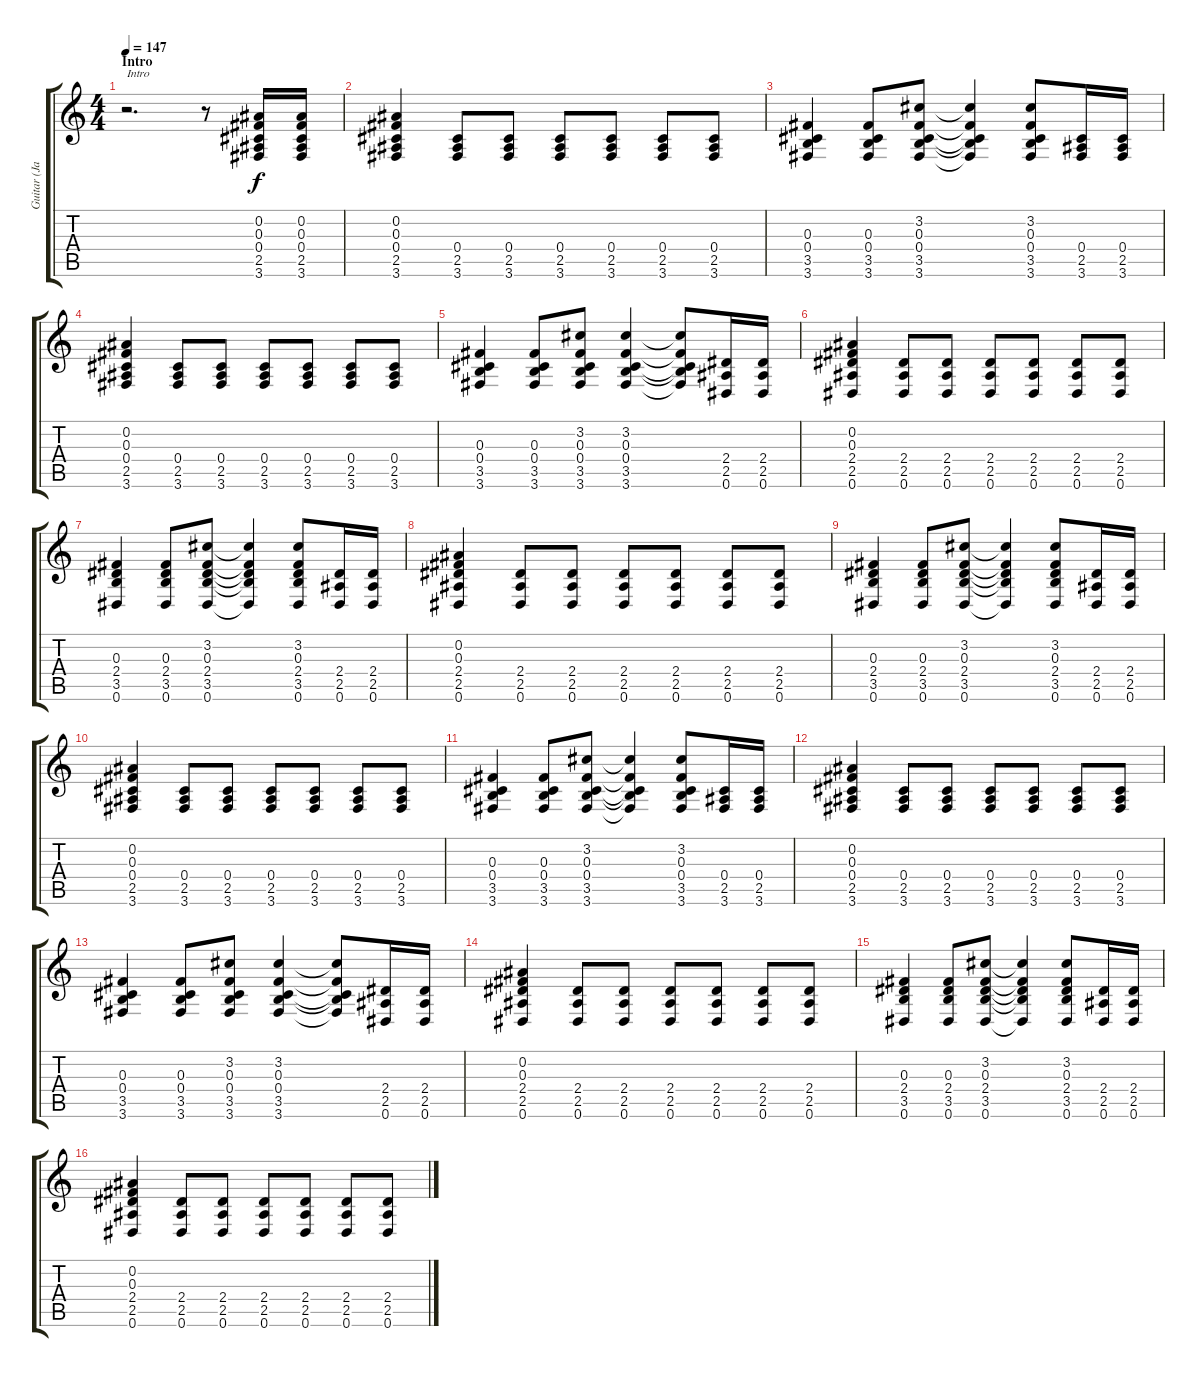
\track ("Guitar (James)" "Guitar (Ja") {instrument electricguitarjazz}
\staff {score tabs}
\tuning (Eb4 Bb3 Gb3 Db3 Ab2 Eb2) {hide}
\ts (4 4)
\section ("" "Intro")
\tempo 147
\clef g2
\ks c
r.2{d txt "Intro" dy f instrument electricguitarjazz} r.8 (0.2 0.3 0.4 2.5 3.6).16 (0.2 0.3 0.4 2.5 3.6).16 |
(0.2 0.3 0.4 2.5 3.6).4 (0.4 2.5 3.6).8 (0.4 2.5 3.6).8 (0.4 2.5 3.6).8 (0.4 2.5 3.6).8 (0.4 2.5 3.6).8 (0.4 2.5 3.6).8 |
(0.3 0.4 3.5 3.6).4 (0.3 0.4 3.5 3.6).8 (3.2 0.3 0.4 3.5 3.6).8 (3.2{t} 0.3{t} 0.4{t} 3.5{t} 3.6{t}).4 (3.2 0.3 0.4 3.5 3.6).8 (0.4 2.5 3.6).16 (0.4 2.5 3.6).16 |
(0.2 0.3 0.4 2.5 3.6).4 (0.4 2.5 3.6).8 (0.4 2.5 3.6).8 (0.4 2.5 3.6).8 (0.4 2.5 3.6).8 (0.4 2.5 3.6).8 (0.4 2.5 3.6).8 |
(0.3 0.4 3.5 3.6).4 (0.3 0.4 3.5 3.6).8 (3.2 0.3 0.4 3.5 3.6).8 (3.2 0.3 0.4 3.5 3.6).4 (3.2{t} 0.3{t} 0.4{t} 3.5{t} 3.6{t}).8 (2.4 2.5 0.6).16 (2.4 2.5 0.6).16 |
(0.2 0.3 2.4 2.5 0.6).4 (2.4 2.5 0.6).8 (2.4 2.5 0.6).8 (2.4 2.5 0.6).8 (2.4 2.5 0.6).8 (2.4 2.5 0.6).8 (2.4 2.5 0.6).8 |
(0.3 2.4 3.5 0.6).4 (0.3 2.4 3.5 0.6).8 (3.2 0.3 2.4 3.5 0.6).8 (3.2{t} 0.3{t} 2.4{t} 3.5{t} 0.6{t}).4 (3.2 0.3 2.4 3.5 0.6).8 (2.4 2.5 0.6).16 (2.4 2.5 0.6).16 |
(0.2 0.3 2.4 2.5 0.6).4 (2.4 2.5 0.6).8 (2.4 2.5 0.6).8 (2.4 2.5 0.6).8 (2.4 2.5 0.6).8 (2.4 2.5 0.6).8 (2.4 2.5 0.6).8 |
(0.3 2.4 3.5 0.6).4 (0.3 2.4 3.5 0.6).8 (3.2 0.3 2.4 3.5 0.6).8 (3.2{t} 0.3{t} 2.4{t} 3.5{t} 0.6{t}).4 (3.2 0.3 2.4 3.5 0.6).8 (2.4 2.5 0.6).16 (2.4 2.5 0.6).16 |
(0.2 0.3 0.4 2.5 3.6).4 (0.4 2.5 3.6).8 (0.4 2.5 3.6).8 (0.4 2.5 3.6).8 (0.4 2.5 3.6).8 (0.4 2.5 3.6).8 (0.4 2.5 3.6).8 |
(0.3 0.4 3.5 3.6).4 (0.3 0.4 3.5 3.6).8 (3.2 0.3 0.4 3.5 3.6).8 (3.2{t} 0.3{t} 0.4{t} 3.5{t} 3.6{t}).4 (3.2 0.3 0.4 3.5 3.6).8 (0.4 2.5 3.6).16 (0.4 2.5 3.6).16 |
(0.2 0.3 0.4 2.5 3.6).4 (0.4 2.5 3.6).8 (0.4 2.5 3.6).8 (0.4 2.5 3.6).8 (0.4 2.5 3.6).8 (0.4 2.5 3.6).8 (0.4 2.5 3.6).8 |
(0.3 0.4 3.5 3.6).4 (0.3 0.4 3.5 3.6).8 (3.2 0.3 0.4 3.5 3.6).8 (3.2 0.3 0.4 3.5 3.6).4 (3.2{t} 0.3{t} 0.4{t} 3.5{t} 3.6{t}).8 (2.4 2.5 0.6).16 (2.4 2.5 0.6).16 |
(0.2 0.3 2.4 2.5 0.6).4 (2.4 2.5 0.6).8 (2.4 2.5 0.6).8 (2.4 2.5 0.6).8 (2.4 2.5 0.6).8 (2.4 2.5 0.6).8 (2.4 2.5 0.6).8 |
(0.3 2.4 3.5 0.6).4 (0.3 2.4 3.5 0.6).8 (3.2 0.3 2.4 3.5 0.6).8 (3.2{t} 0.3{t} 2.4{t} 3.5{t} 0.6{t}).4 (3.2 0.3 2.4 3.5 0.6).8 (2.4 2.5 0.6).16 (2.4 2.5 0.6).16 |
(0.2 0.3 2.4 2.5 0.6).4 (2.4 2.5 0.6).8 (2.4 2.5 0.6).8 (2.4 2.5 0.6).8 (2.4 2.5 0.6).8 (2.4 2.5 0.6).8 (2.4 2.5 0.6).8
